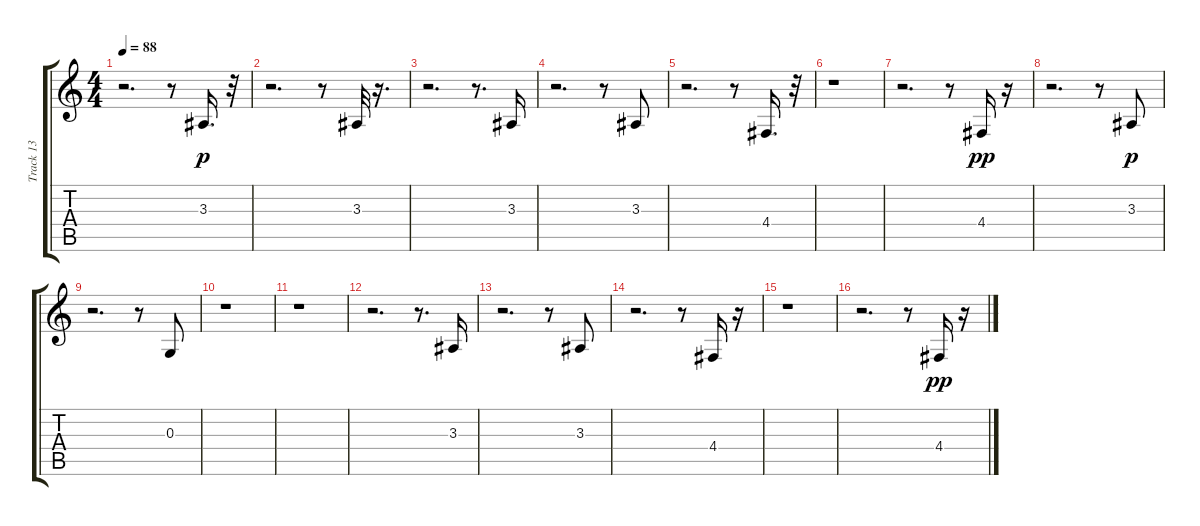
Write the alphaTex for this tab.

\track ("Track 13" "Track 13") {instrument guitarfretnoise}
\staff {score tabs}
\tuning (E4 B3 G3 D3 A2 E2) {hide}
\ts (4 4)
\tempo 88
\clef g2
\ks c
r.2{d dy p} r.8 3.3.16{d} r.32 |
r.2{d} r.8 3.3.32 r.16{d} |
r.2{d} r.8{d} 3.3.16 |
r.2{d} r.8 3.3.8 |
r.2{d} r.8 4.4.16{d} r.32 |
r.1 |
r.2{d} r.8 4.4.16{dy pp} r.16 |
r.2{d} r.8 3.3.8{dy p} |
r.2{d} r.8 0.3.8 |
r.1 |
r.1 |
r.2{d} r.8{d} 3.3.16 |
r.2{d} r.8 3.3.8 |
r.2{d} r.8 4.4.16 r.16 |
r.1 |
r.2{d} r.8 4.4.16{dy pp} r.16
